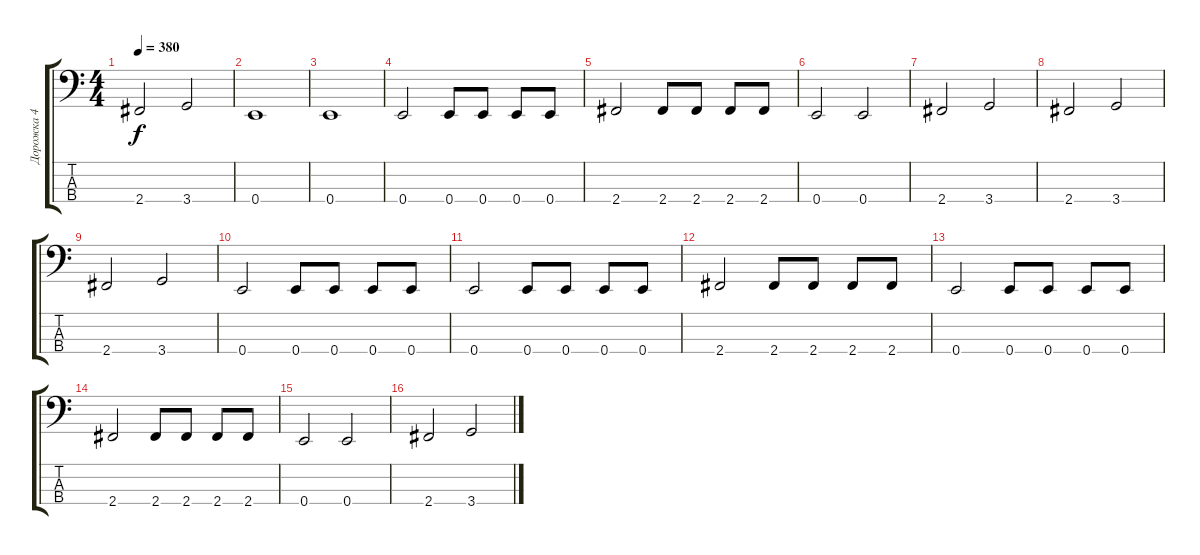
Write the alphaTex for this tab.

\track ("Дорожка 4" "Дорожка 4") {instrument electricbassfinger}
\staff {score tabs}
\tuning (G2 D2 A1 E1) {hide}
\ts (4 4)
\tempo 380
\clef f4
\ks c
2.4.2{dy f} 3.4.2 |
0.4.1 |
0.4.1 |
0.4.2 0.4.8 0.4.8 0.4.8 0.4.8 |
2.4.2 2.4.8 2.4.8 2.4.8 2.4.8 |
0.4.2 0.4.2 |
2.4.2 3.4.2 |
2.4.2 3.4.2 |
2.4.2 3.4.2 |
0.4.2 0.4.8 0.4.8 0.4.8 0.4.8 |
0.4.2 0.4.8 0.4.8 0.4.8 0.4.8 |
2.4.2 2.4.8 2.4.8 2.4.8 2.4.8 |
0.4.2 0.4.8 0.4.8 0.4.8 0.4.8 |
2.4.2 2.4.8 2.4.8 2.4.8 2.4.8 |
0.4.2 0.4.2 |
2.4.2 3.4.2
